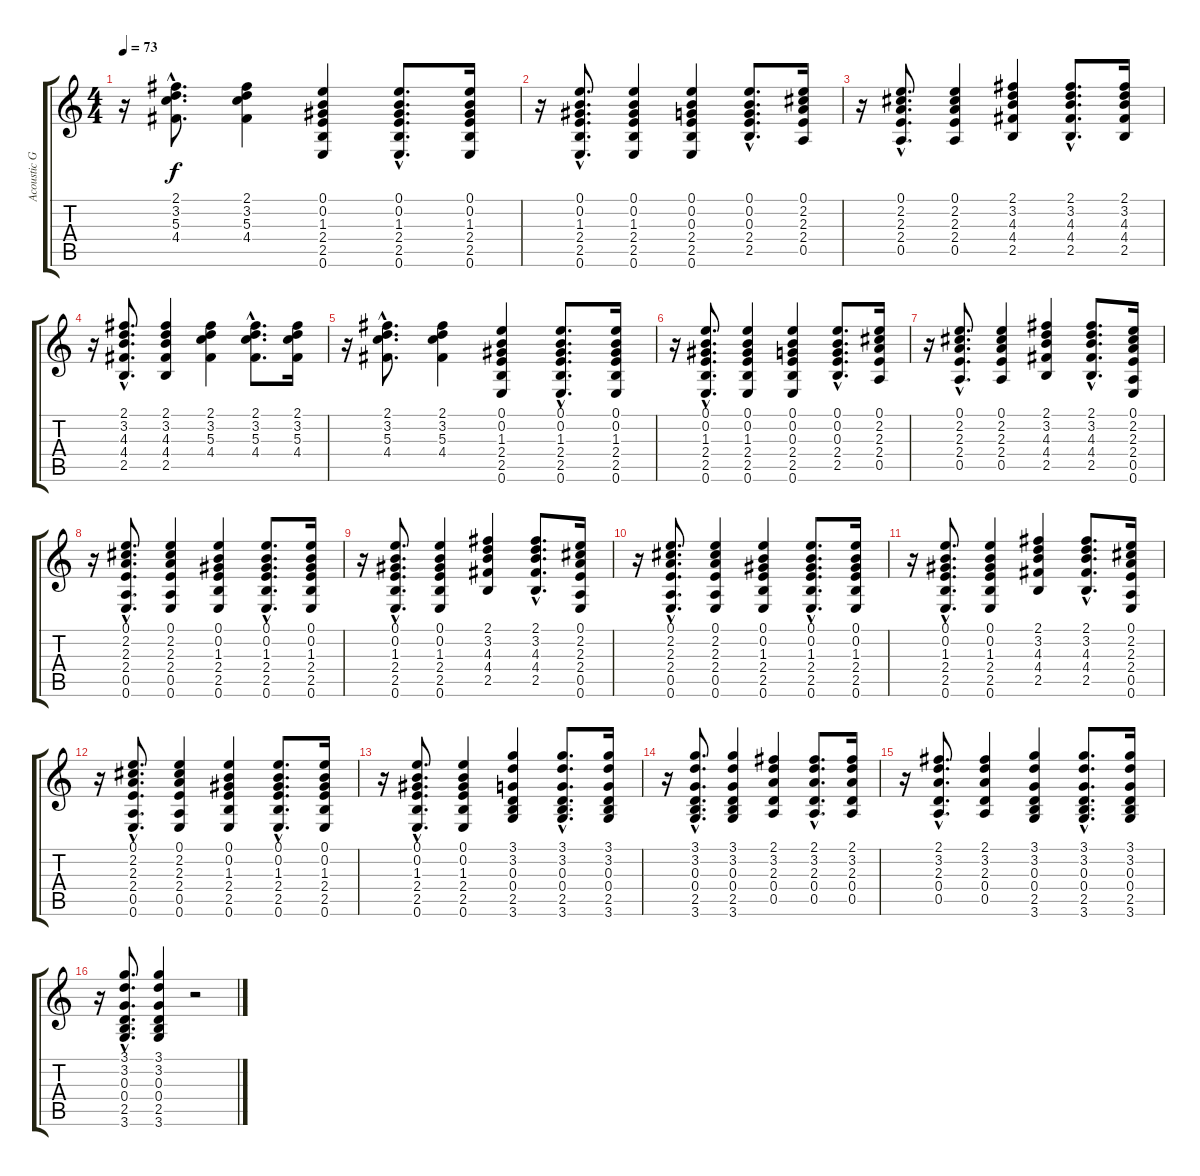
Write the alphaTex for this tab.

\track ("Acoustic Guitar" "Acoustic G") {instrument electricguitarclean}
\staff {score tabs}
\tuning (E4 B3 G3 D3 A2 E2) {hide}
\ts (4 4)
\tempo 73
\clef g2
\ks c
r.16{dy f} (2.1{hac} 3.2{hac} 5.3{hac} 4.4{hac}).8{d} (2.1 3.2 5.3 4.4).4 (0.1 0.2 1.3 2.4 2.5 0.6).4 (0.1{hac} 0.2{hac} 1.3{hac} 2.4{hac} 2.5{hac} 0.6{hac}).8{d} (0.1 0.2 1.3 2.4 2.5 0.6).16 |
r.16 (0.1{hac} 0.2{hac} 1.3{hac} 2.4{hac} 2.5{hac} 0.6{hac}).8{d} (0.1 0.2 1.3 2.4 2.5 0.6).4 (0.1 0.2 0.3 2.4 2.5 0.6).4 (0.1{hac} 0.2{hac} 0.3{hac} 2.4{hac} 2.5{hac}).8{d} (0.1 2.2 2.3 2.4 0.5).16 |
r.16 (0.1{hac} 2.2{hac} 2.3{hac} 2.4{hac} 0.5{hac}).8{d} (0.1 2.2 2.3 2.4 0.5).4 (2.1 3.2 4.3 4.4 2.5).4 (2.1{hac} 3.2{hac} 4.3{hac} 4.4{hac} 2.5{hac}).8{d} (2.1 3.2 4.3 4.4 2.5).16 |
r.16 (2.1{hac} 3.2{hac} 4.3{hac} 4.4{hac} 2.5{hac}).8{d} (2.1 3.2 4.3 4.4 2.5).4 (2.1 3.2 5.3 4.4).4 (2.1{hac} 3.2{hac} 5.3{hac} 4.4{hac}).8{d} (2.1 3.2 5.3 4.4).16 |
r.16 (2.1{hac} 3.2{hac} 5.3{hac} 4.4{hac}).8{d} (2.1 3.2 5.3 4.4).4 (0.1 0.2 1.3 2.4 2.5 0.6).4 (0.1{hac} 0.2{hac} 1.3{hac} 2.4{hac} 2.5{hac} 0.6{hac}).8{d} (0.1 0.2 1.3 2.4 2.5 0.6).16 |
r.16 (0.1{hac} 0.2{hac} 1.3{hac} 2.4{hac} 2.5{hac} 0.6{hac}).8{d} (0.1 0.2 1.3 2.4 2.5 0.6).4 (0.1 0.2 0.3 2.4 2.5 0.6).4 (0.1{hac} 0.2{hac} 0.3{hac} 2.4{hac} 2.5{hac}).8{d} (0.1 2.2 2.3 2.4 0.5).16 |
r.16 (0.1{hac} 2.2{hac} 2.3{hac} 2.4{hac} 0.5{hac}).8{d} (0.1 2.2 2.3 2.4 0.5).4 (2.1 3.2 4.3 4.4 2.5).4 (2.1{hac} 3.2{hac} 4.3{hac} 4.4{hac} 2.5{hac}).8{d} (0.1 2.2 2.3 2.4 0.5 0.6).16 |
r.16 (0.1{hac} 2.2{hac} 2.3{hac} 2.4{hac} 0.5{hac} 0.6{hac}).8{d} (0.1 2.2 2.3 2.4 0.5 0.6).4 (0.1 0.2 1.3 2.4 2.5 0.6).4 (0.1{hac} 0.2{hac} 1.3{hac} 2.4{hac} 2.5{hac} 0.6{hac}).8{d} (0.1 0.2 1.3 2.4 2.5 0.6).16 |
r.16 (0.1{hac} 0.2{hac} 1.3{hac} 2.4{hac} 2.5{hac} 0.6{hac}).8{d} (0.1 0.2 1.3 2.4 2.5 0.6).4 (2.1 3.2 4.3 4.4 2.5).4 (2.1{hac} 3.2{hac} 4.3{hac} 4.4{hac} 2.5{hac}).8{d} (0.1 2.2 2.3 2.4 0.5 0.6).16 |
r.16 (0.1{hac} 2.2{hac} 2.3{hac} 2.4{hac} 0.5{hac} 0.6{hac}).8{d} (0.1 2.2 2.3 2.4 0.5 0.6).4 (0.1 0.2 1.3 2.4 2.5 0.6).4 (0.1{hac} 0.2{hac} 1.3{hac} 2.4{hac} 2.5{hac} 0.6{hac}).8{d} (0.1 0.2 1.3 2.4 2.5 0.6).16 |
r.16 (0.1{hac} 0.2{hac} 1.3{hac} 2.4{hac} 2.5{hac} 0.6{hac}).8{d} (0.1 0.2 1.3 2.4 2.5 0.6).4 (2.1 3.2 4.3 4.4 2.5).4 (2.1{hac} 3.2{hac} 4.3{hac} 4.4{hac} 2.5{hac}).8{d} (0.1 2.2 2.3 2.4 0.5 0.6).16 |
r.16 (0.1{hac} 2.2{hac} 2.3{hac} 2.4{hac} 0.5{hac} 0.6{hac}).8{d} (0.1 2.2 2.3 2.4 0.5 0.6).4 (0.1 0.2 1.3 2.4 2.5 0.6).4 (0.1{hac} 0.2{hac} 1.3{hac} 2.4{hac} 2.5{hac} 0.6{hac}).8{d} (0.1 0.2 1.3 2.4 2.5 0.6).16 |
r.16 (0.1{hac} 0.2{hac} 1.3{hac} 2.4{hac} 2.5{hac} 0.6{hac}).8{d} (0.1 0.2 1.3 2.4 2.5 0.6).4 (3.1 3.2 0.3 0.4 2.5 3.6).4 (3.1{hac} 3.2{hac} 0.3{hac} 0.4{hac} 2.5{hac} 3.6{hac}).8{d} (3.1 3.2 0.3 0.4 2.5 3.6).16 |
r.16 (3.1{hac} 3.2{hac} 0.3{hac} 0.4{hac} 2.5{hac} 3.6{hac}).8{d} (3.1 3.2 0.3 0.4 2.5 3.6).4 (2.1 3.2 2.3 0.4 0.5).4 (2.1{hac} 3.2{hac} 2.3{hac} 0.4{hac} 0.5{hac}).8{d} (2.1 3.2 2.3 0.4 0.5).16 |
r.16 (2.1{hac} 3.2{hac} 2.3{hac} 0.4{hac} 0.5{hac}).8{d} (2.1 3.2 2.3 0.4 0.5).4 (3.1 3.2 0.3 0.4 2.5 3.6).4 (3.1{hac} 3.2{hac} 0.3{hac} 0.4{hac} 2.5{hac} 3.6{hac}).8{d} (3.1 3.2 0.3 0.4 2.5 3.6).16 |
r.16 (3.1{hac} 3.2{hac} 0.3{hac} 0.4{hac} 2.5{hac} 3.6{hac}).8{d} (3.1 3.2 0.3 0.4 2.5 3.6).4 r.2
